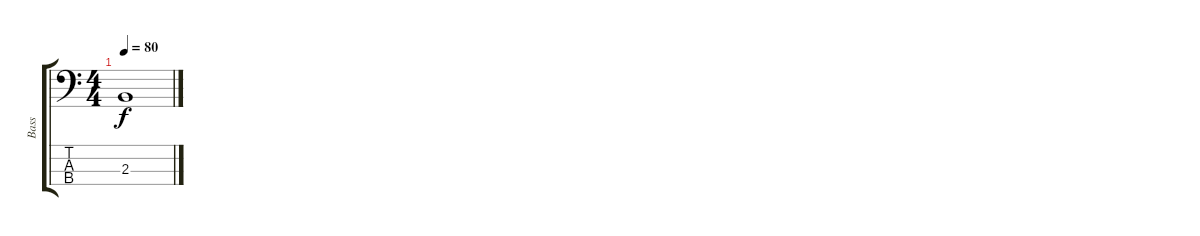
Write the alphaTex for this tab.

\track ("Bass" "Bass") {instrument electricbassfinger}
\staff {score tabs}
\tuning (G2 D2 A1 E1) {hide}
\ts (4 4)
\tempo 80
\clef f4
\ks c
2.3.1{dy f}
